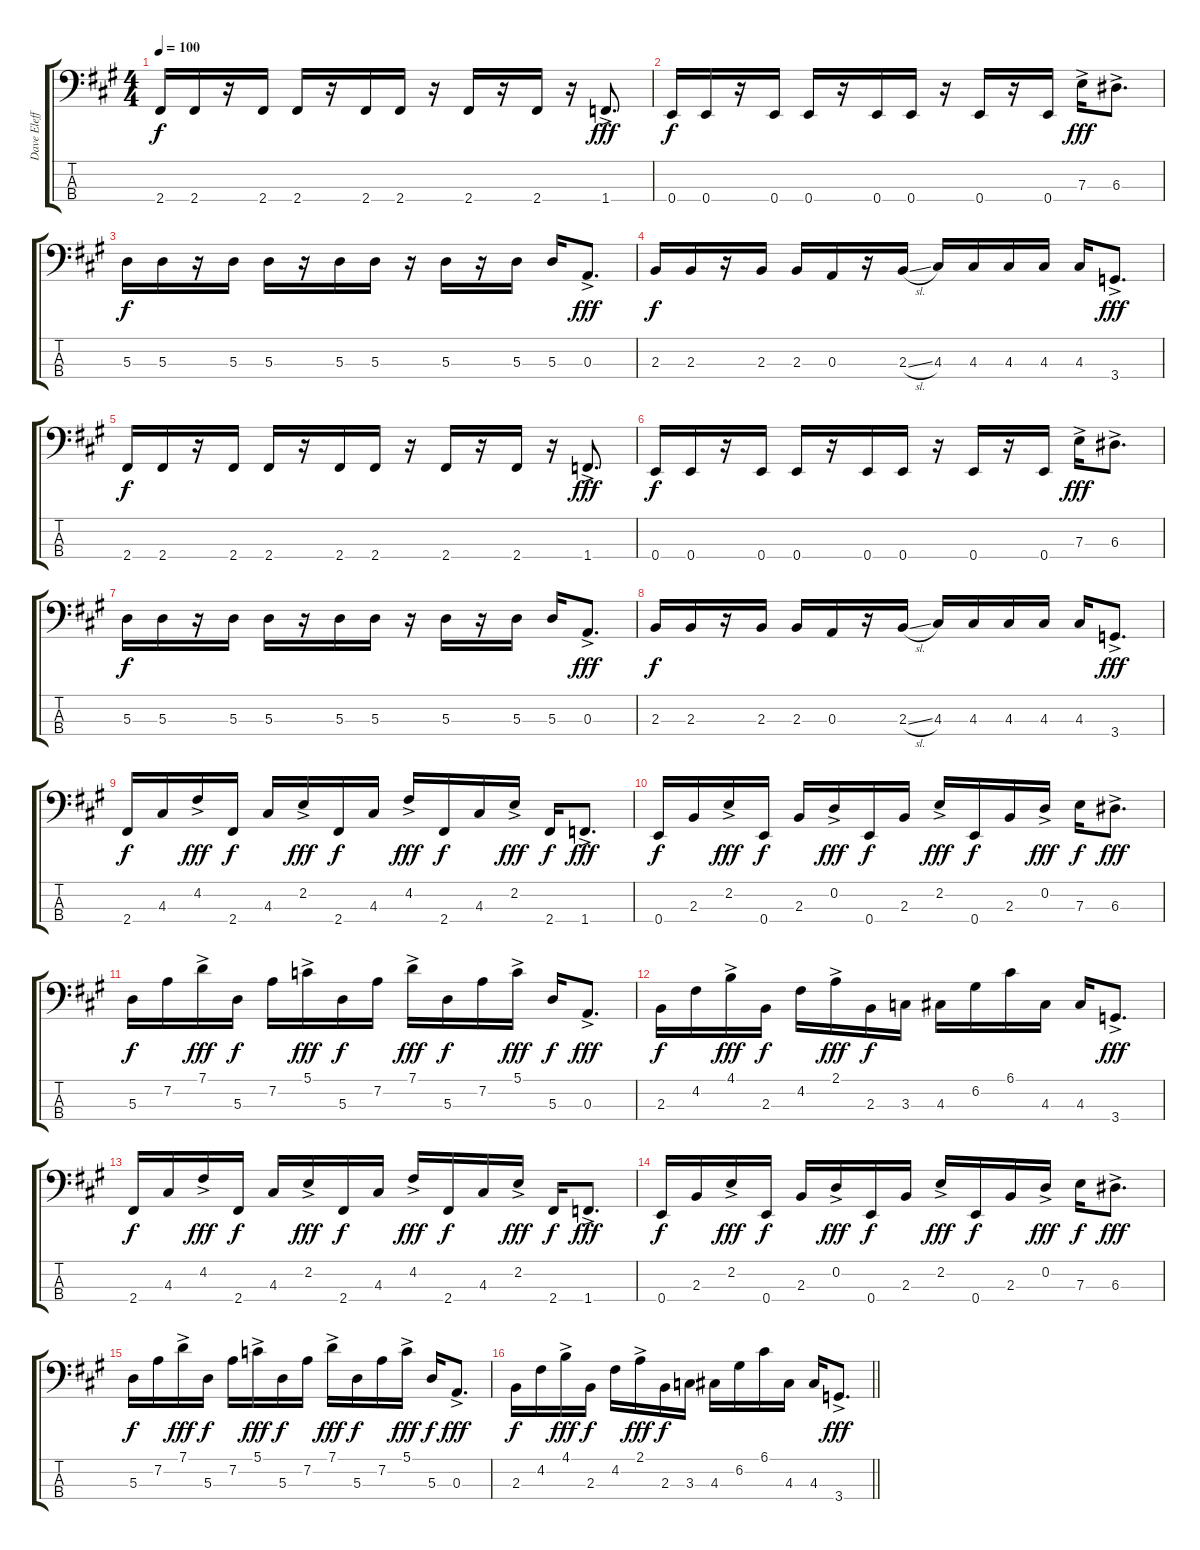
\track ("Dave Eleffson" "Dave Eleff") {instrument electricbassfinger}
\staff {score tabs}
\tuning (G2 D2 A1 E1) {hide}
\ts (4 4)
\tempo 100
\clef f4
\ks f#minor
2.4.16{dy f instrument electricbassfinger} 2.4.16 r.16 2.4.16 2.4.16 r.16 2.4.16 2.4.16 r.16 2.4.16 r.16 2.4.16 r.16 1.4{ac}.8{d dy fff} |
0.4.16{dy f} 0.4.16 r.16 0.4.16 0.4.16 r.16 0.4.16 0.4.16 r.16 0.4.16 r.16 0.4.16 7.3{ac}.16{dy fff} 6.3{ac}.8{d} |
5.3.16{dy f} 5.3.16 r.16 5.3.16 5.3.16 r.16 5.3.16 5.3.16 r.16 5.3.16 r.16 5.3.16 5.3.16 0.3{ac}.8{d dy fff} |
2.3.16{dy f} 2.3.16 r.16 2.3.16 2.3.16 0.3.16 r.16 2.3{sl}.16 4.3.16 4.3.16 4.3.16 4.3.16 4.3.16 3.4{ac}.8{d dy fff} |
2.4.16{dy f} 2.4.16 r.16 2.4.16 2.4.16 r.16 2.4.16 2.4.16 r.16 2.4.16 r.16 2.4.16 r.16 1.4{ac}.8{d dy fff} |
0.4.16{dy f} 0.4.16 r.16 0.4.16 0.4.16 r.16 0.4.16 0.4.16 r.16 0.4.16 r.16 0.4.16 7.3{ac}.16{dy fff} 6.3{ac}.8{d} |
5.3.16{dy f} 5.3.16 r.16 5.3.16 5.3.16 r.16 5.3.16 5.3.16 r.16 5.3.16 r.16 5.3.16 5.3.16 0.3{ac}.8{d dy fff} |
2.3.16{dy f} 2.3.16 r.16 2.3.16 2.3.16 0.3.16 r.16 2.3{sl}.16 4.3.16 4.3.16 4.3.16 4.3.16 4.3.16 3.4{ac}.8{d dy fff} |
2.4.16{dy f} 4.3.16 4.2{ac}.16{dy fff} 2.4.16{dy f} 4.3.16 2.2{ac}.16{dy fff} 2.4.16{dy f} 4.3.16 4.2{ac}.16{dy fff} 2.4.16{dy f} 4.3.16 2.2{ac}.16{dy fff} 2.4.16{dy f} 1.4{ac}.8{d dy fff} |
0.4.16{dy f} 2.3.16 2.2{ac}.16{dy fff} 0.4.16{dy f} 2.3.16 0.2{ac}.16{dy fff} 0.4.16{dy f} 2.3.16 2.2{ac}.16{dy fff} 0.4.16{dy f} 2.3.16 0.2{ac}.16{dy fff} 7.3.16{dy f} 6.3{ac}.8{d dy fff} |
5.3.16{dy f} 7.2.16 7.1{ac}.16{dy fff} 5.3.16{dy f} 7.2.16 5.1{ac}.16{dy fff} 5.3.16{dy f} 7.2.16 7.1{ac}.16{dy fff} 5.3.16{dy f} 7.2.16 5.1{ac}.16{dy fff} 5.3.16{dy f} 0.3{ac}.8{d dy fff} |
2.3.16{dy f} 4.2.16 4.1{ac}.16{dy fff} 2.3.16{dy f} 4.2.16 2.1{ac}.16{dy fff} 2.3.16{dy f} 3.3.16 4.3.16 6.2.16 6.1.16 4.3.16 4.3.16 3.4{ac}.8{d dy fff} |
2.4.16{dy f} 4.3.16 4.2{ac}.16{dy fff} 2.4.16{dy f} 4.3.16 2.2{ac}.16{dy fff} 2.4.16{dy f} 4.3.16 4.2{ac}.16{dy fff} 2.4.16{dy f} 4.3.16 2.2{ac}.16{dy fff} 2.4.16{dy f} 1.4{ac}.8{d dy fff} |
0.4.16{dy f} 2.3.16 2.2{ac}.16{dy fff} 0.4.16{dy f} 2.3.16 0.2{ac}.16{dy fff} 0.4.16{dy f} 2.3.16 2.2{ac}.16{dy fff} 0.4.16{dy f} 2.3.16 0.2{ac}.16{dy fff} 7.3.16{dy f} 6.3{ac}.8{d dy fff} |
5.3.16{dy f} 7.2.16 7.1{ac}.16{dy fff} 5.3.16{dy f} 7.2.16 5.1{ac}.16{dy fff} 5.3.16{dy f} 7.2.16 7.1{ac}.16{dy fff} 5.3.16{dy f} 7.2.16 5.1{ac}.16{dy fff} 5.3.16{dy f} 0.3{ac}.8{d dy fff} |
\barLineRight lightlight
2.3.16{dy f} 4.2.16 4.1{ac}.16{dy fff} 2.3.16{dy f} 4.2.16 2.1{ac}.16{dy fff} 2.3.16{dy f} 3.3.16 4.3.16 6.2.16 6.1.16 4.3.16 4.3.16 3.4{ac}.8{d dy fff}
